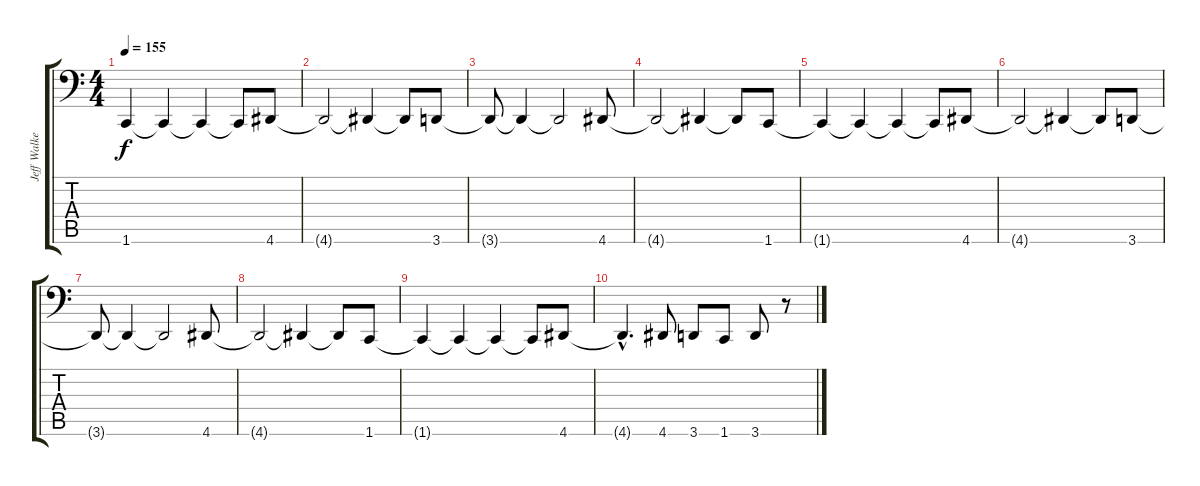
\track ("Jeff Walker" "Jeff Walke") {instrument electricbasspick}
\staff {score tabs}
\tuning (B2 Gb2 D2 A1 E1 B0) {hide}
\ts (4 4)
\tempo 155
\clef f4
\ks c
1.6{t}.4{dy f} 1.6{t}.4 1.6{t}.4 1.6{t}.8 4.6.8 |
4.6{t}.2 4.6{t}.4 4.6{t}.8 3.6.8 |
3.6{t}.8 3.6{t}.4 3.6{t}.2 4.6.8 |
4.6{t}.2 4.6{t}.4 4.6{t}.8 1.6.8 |
1.6{t}.4 1.6{t}.4 1.6{t}.4 1.6{t}.8 4.6.8 |
4.6{t}.2 4.6{t}.4 4.6{t}.8 3.6.8 |
3.6{t}.8 3.6{t}.4 3.6{t}.2 4.6.8 |
4.6{t}.2 4.6{t}.4 4.6{t}.8 1.6.8 |
1.6{t}.4 1.6{t}.4 1.6{t}.4 1.6{t}.8 4.6.8 |
4.6{hac t}.4{d} 4.6.8 3.6.8 1.6.8 3.6.8 r.8
